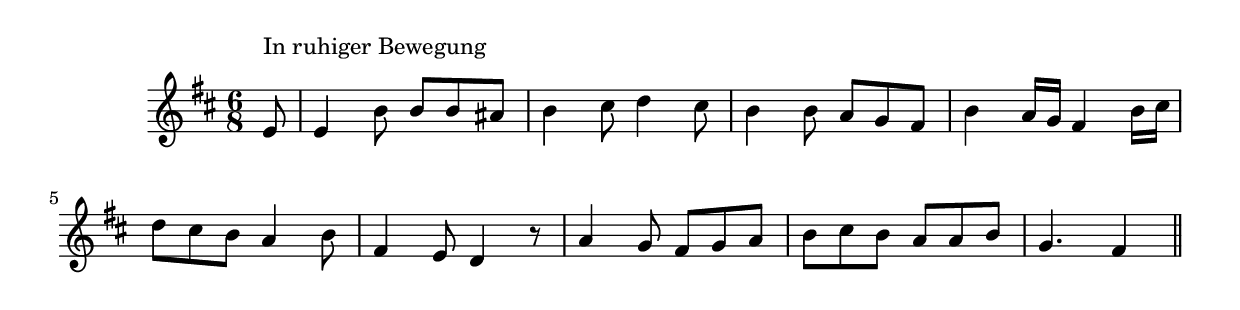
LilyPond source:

\version "2.19.49"
%{\header {
  title = "Es Ritt ein Ritter"
  composer = "anonymous"
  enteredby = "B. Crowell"
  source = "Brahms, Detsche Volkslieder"
}%}
\score{{\key b \minor
\time 6/8
%{\tempo 8=140
%}\relative c' {
  \partial 8
  e8^\markup{\column { "In ruhiger Bewegung" " " }} |
  e4 b'8   b b ais | b4 cis8   d4 cis8 | b4 b8 a8 g fis | b4 a16 g   fis4 b16 cis |
  d8 cis b a4 b8 | fis4 e8   d4 r8 | a'4 g8 fis8 g a | b cis b a a b | g4. fis4
  \bar "||"
}

}}